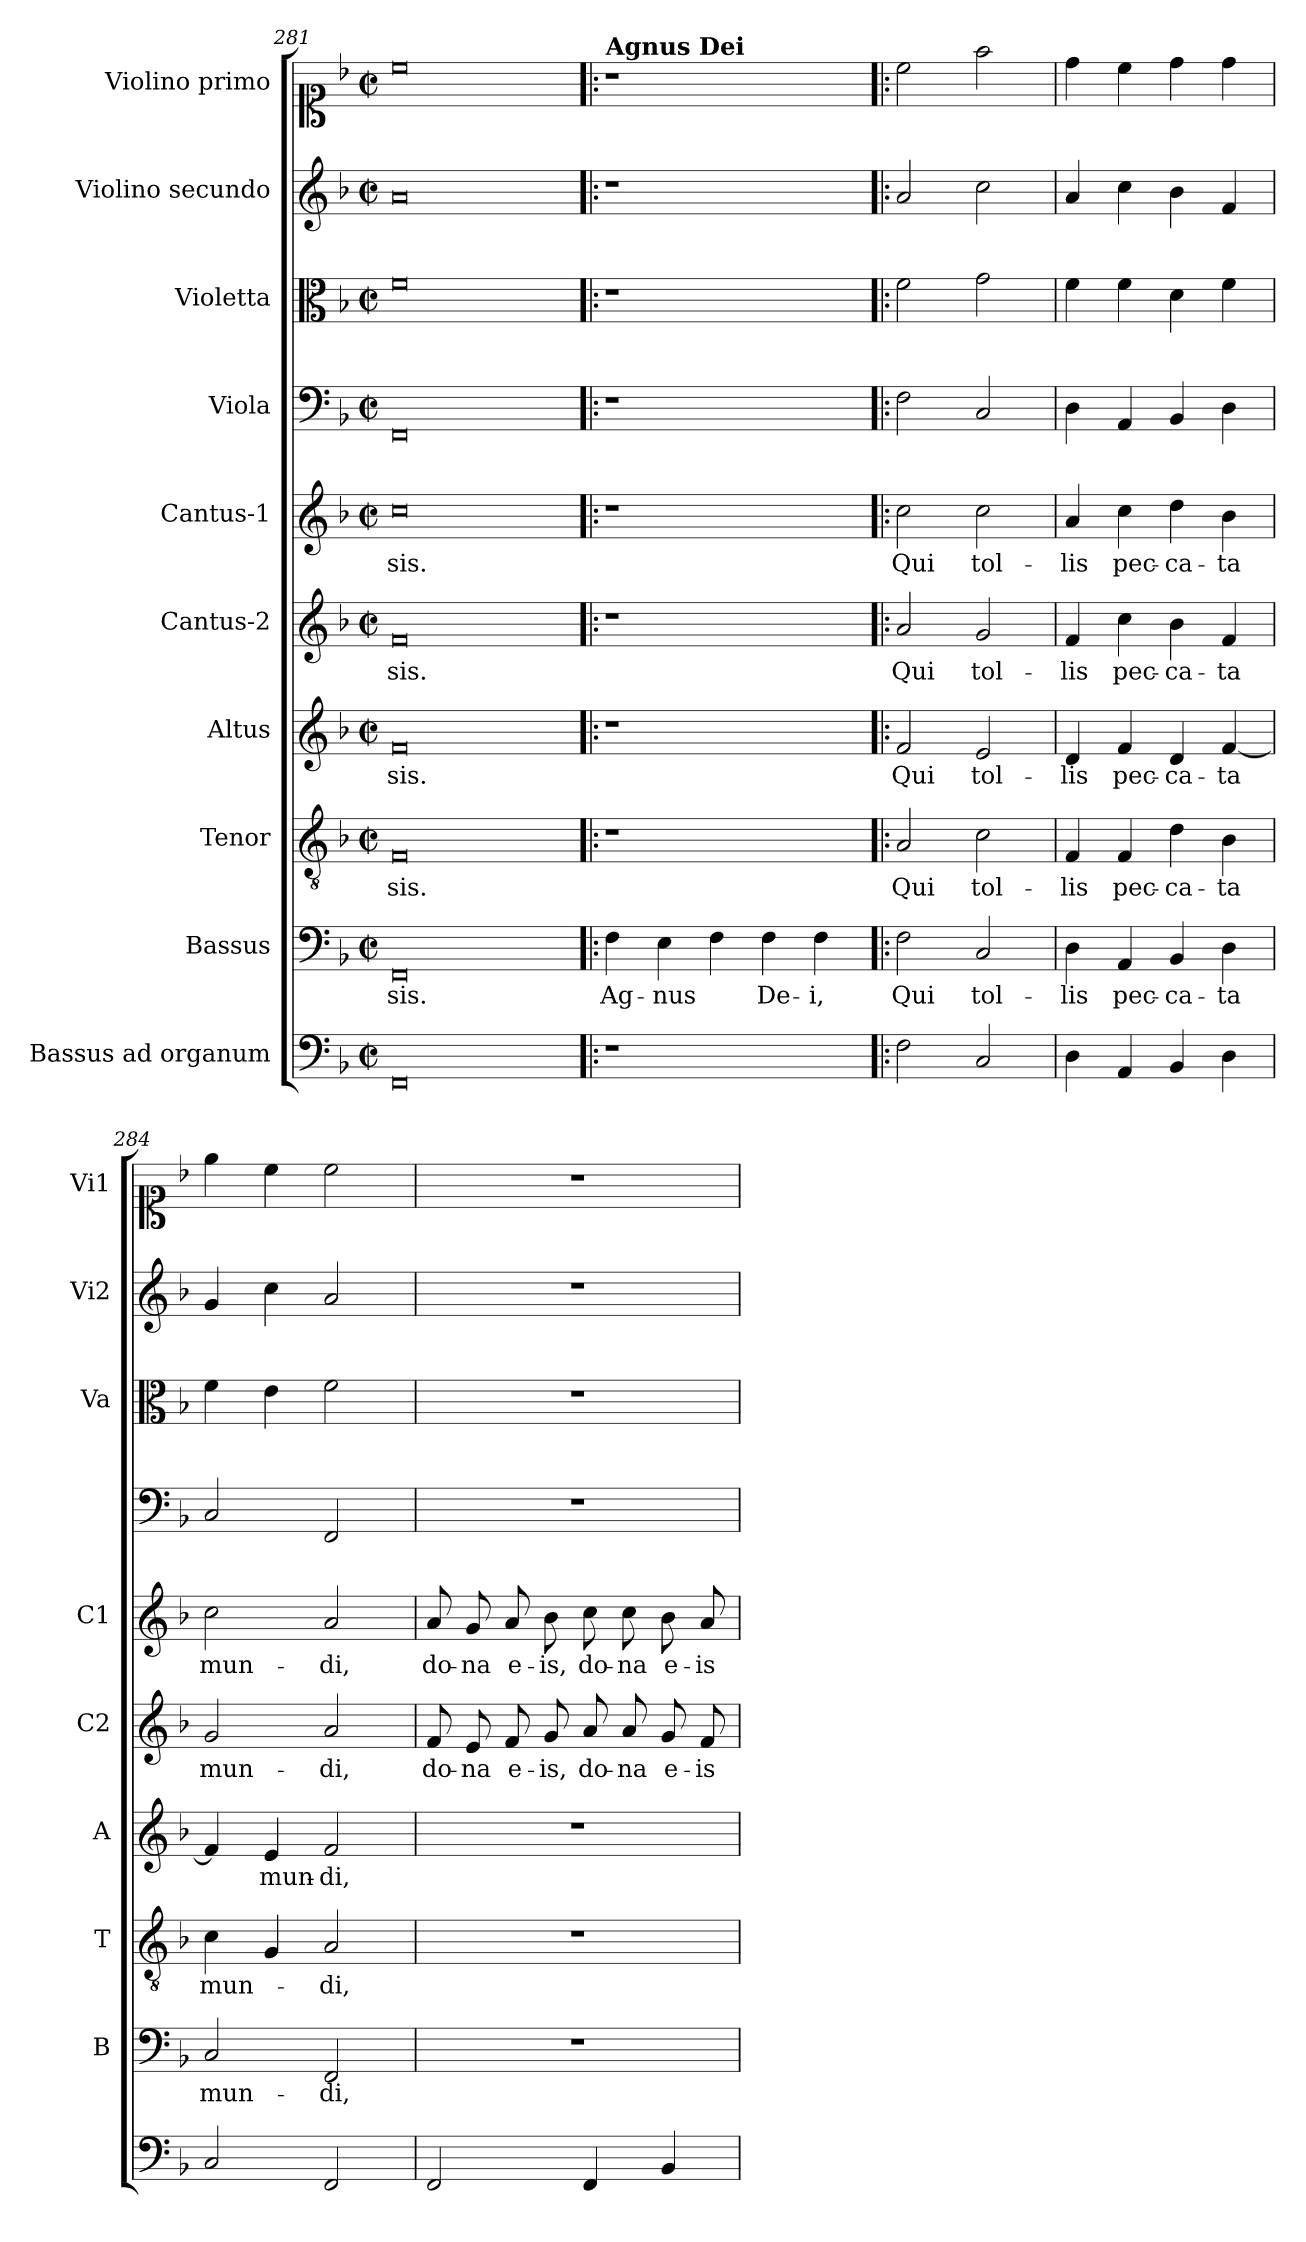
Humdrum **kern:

**kern	**kern	**text	**kern	**text	**kern	**text	**kern	**text	**kern	**text	**kern	**kern	**kern	**kern
*part10	*part9	*part9	*part8	*part8	*part7	*part7	*part6	*part6	*part5	*part5	*part4	*part3	*part2	*part1
*staff10	*staff9	*staff9	*staff8	*staff8	*staff7	*staff7	*staff6	*staff6	*staff5	*staff5	*staff4	*staff3	*staff2	*staff1
*I"Bassus ad  organum	*I"Bassus	*	*I"Tenor	*	*I"Altus	*	*I"Cantus-2	*	*I"Cantus-1	*	*I"Viola	*I"Violetta	*I"Violino secundo	*I"Violino primo
*	*I'B	*	*I'T	*	*I'A	*	*I'C2	*	*I'C1	*	*	*I'Va	*I'Vi2	*I'Vi1
*clefF4	*clefF4	*	*clefGv2	*	*clefG2	*	*clefG2	*	*clefG2	*	*clefF4	*clefC3	*clefG2	*clefC1
*k[b-]	*k[b-]	*	*k[b-]	*	*k[b-]	*	*k[b-]	*	*k[b-]	*	*k[b-]	*k[b-]	*k[b-]	*k[b-]
*F:	*F:	*	*F:	*	*F:	*	*F:	*	*F:	*	*F:	*F:	*F:	*F:
*M2/2	*M2/2	*	*M2/2	*	*M2/2	*	*M2/2	*	*M2/2	*	*M2/2	*M2/2	*M2/2	*M2/2
*met(c|)	*met(c|)	*	*met(c|)	*	*met(c|)	*	*met(c|)	*	*met(c|)	*	*met(c|)	*met(c|)	*met(c|)	*met(c|)
=281	=281	=281	=281	=281	=281	=281	=281	=281	=281	=281	=281	=281	=281	=281
!	!	!LO:LY:b	!	!LO:LY:b	!	!LO:LY:b	!	!LO:LY:b	!	!LO:LY:b	!	!	!	!
0FF	0FF	-sis.	0F	-sis.	0f	-sis.	0f	-sis.	0cc	-sis.	0FF	0f	0a	0cc
!!LO:LB:g=z
=281X9|!:	=281X9|!:	=281X9|!:	=281X9|!:	=281X9|!:	=281X9|!:	=281X9|!:	=281X9|!:	=281X9|!:	=281X9|!:	=281X9|!:	=281X9|!:	=281X9|!:	=281X9|!:	=281X9|!:
!	!	!	!	!	!	!	!	!	!	!	!	!	!	!LO:TX:a:B:t=Agnus Dei
!	!LO:N:head=solid	!LO:LY:b	!	!	!	!	!	!	!	!	!	!	!	!
1r	4F\	Ag-	1r	.	1r	.	1r	.	1r	.	1r	1r	1r	1r
!	!LO:N:head=solid	!LO:LY:b	!	!	!	!	!	!	!	!	!	!	!	!
.	4E\	-nus	.	.	.	.	.	.	.	.	.	.	.	.
!	!LO:N:head=solid	!	!	!	!	!	!	!	!	!	!	!	!	!
.	4F\	.	.	.	.	.	.	.	.	.	.	.	.	.
!	!LO:N:head=solid	!LO:LY:b	!	!	!	!	!	!	!	!	!	!	!	!
.	4F\	De-	.	.	.	.	.	.	.	.	.	.	.	.
!	!LO:N:head=solid	!LO:LY:b	!	!	!	!	!	!	!	!	!	!	!	!
4ryy	4F\	-i,	4ryy	.	4ryy	.	4ryy	.	4ryy	.	4ryy	4ryy	4ryy	4ryy
=282	=282	=282	=282	=282	=282	=282	=282	=282	=282	=282	=282	=282	=282	=282
!	!	!LO:LY:b	!	!LO:LY:b	!	!LO:LY:b	!	!LO:LY:b	!	!LO:LY:b	!	!	!	!
2F\	2F\	Qui	2A/	Qui	2f/	Qui	2a/	Qui	2cc\	Qui	2F\	2f\	2a/	2cc\
!	!	!LO:LY:b	!	!LO:LY:b	!	!LO:LY:b	!	!LO:LY:b	!	!LO:LY:b	!	!	!	!
2C/	2C/	tol-	2c\	tol-	2e/	tol-	2g/	tol-	2cc\	tol-	2C/	2g\	2cc\	2ff\
=283	=283	=283	=283	=283	=283	=283	=283	=283	=283	=283	=283	=283	=283	=283
!	!	!LO:LY:b	!	!LO:LY:b	!	!LO:LY:b	!	!LO:LY:b	!	!LO:LY:b	!	!	!	!
4D\	4D\	-lis	4F/	-lis	4d/	-lis	4f/	-lis	4a/	-lis	4D\	4f\	4a/	4dd\
!	!	!LO:LY:b	!	!LO:LY:b	!	!LO:LY:b	!	!LO:LY:b	!	!LO:LY:b	!	!	!	!
4AA/	4AA/	pec-	4F/	pec-	4f/	pec-	4cc\	pec-	4cc\	pec-	4AA/	4f\	4cc\	4cc\
!	!	!LO:LY:b	!	!LO:LY:b	!	!LO:LY:b	!	!LO:LY:b	!	!LO:LY:b	!	!	!	!
4BB-/	4BB-/	-ca-	4d\	-ca-	4d/	-ca-	4b-\	-ca-	4dd\	-ca-	4BB-/	4d\	4b-\	4dd\
!	!	!LO:LY:b	!	!LO:LY:b	!	!LO:LY:b	!	!LO:LY:b	!	!LO:LY:b	!	!	!	!
4D\	4D\	-ta	4B-\	-ta	[4f/	-ta	4f/	-ta	4b-\	-ta	4D\	4f\	4f/	4dd\
=284	=284	=284	=284	=284	=284	=284	=284	=284	=284	=284	=284	=284	=284	=284
!	!	!LO:LY:b	!	!LO:LY:b	!	!	!	!LO:LY:b	!	!LO:LY:b	!	!	!	!
2C/	2C/	mun-	4c\	mun-	4f/]	.	2g/	mun-	2cc\	mun-	2C/	4f\	4g/	4ee\
!	!	!	!	!	!	!LO:LY:b	!	!	!	!	!	!	!	!
.	.	.	4G/	.	4e/	mun-	.	.	.	.	.	4e\	4cc\	4cc\
!	!	!LO:LY:b	!	!LO:LY:b	!	!LO:LY:b	!	!LO:LY:b	!	!LO:LY:b	!	!	!	!
2FF/	2FF/	-di,	2A/	-di,	2f/	-di,	2a/	-di,	2a/	-di,	2FF/	2f\	2a/	2cc\
=285	=285	=285	=285	=285	=285	=285	=285	=285	=285	=285	=285	=285	=285	=285
!	!	!	!	!	!	!	!	!LO:LY:b	!	!LO:LY:b	!	!	!	!
2FF/	1r	.	1r	.	1r	.	8f/	do-	8a/	do-	1r	1r	1r	1r
!	!	!	!	!	!	!	!	!LO:LY:b	!	!LO:LY:b	!	!	!	!
.	.	.	.	.	.	.	8e/	-na	8g/	-na	.	.	.	.
!	!	!	!	!	!	!	!	!LO:LY:b	!	!LO:LY:b	!	!	!	!
.	.	.	.	.	.	.	8f/	e-	8a/	e-	.	.	.	.
!	!	!	!	!	!	!	!	!LO:LY:b	!	!LO:LY:b	!	!	!	!
.	.	.	.	.	.	.	8g/	-is,	8b-\	-is,	.	.	.	.
!	!	!	!	!	!	!	!	!LO:LY:b	!	!LO:LY:b	!	!	!	!
4FF/	.	.	.	.	.	.	8a/	do-	8cc\	do-	.	.	.	.
!	!	!	!	!	!	!	!	!LO:LY:b	!	!LO:LY:b	!	!	!	!
.	.	.	.	.	.	.	8a/	-na	8cc\	-na	.	.	.	.
!	!	!	!	!	!	!	!	!LO:LY:b	!	!LO:LY:b	!	!	!	!
4BB-/	.	.	.	.	.	.	8g/	e-	8b-\	e-	.	.	.	.
!	!	!	!	!	!	!	!	!LO:LY:b	!	!LO:LY:b	!	!	!	!
.	.	.	.	.	.	.	8f/	-is	8a/	-is	.	.	.	.
=	=	=	=	=	=	=	=	=	=	=	=	=	=	=
*-	*-	*-	*-	*-	*-	*-	*-	*-	*-	*-	*-	*-	*-	*-
